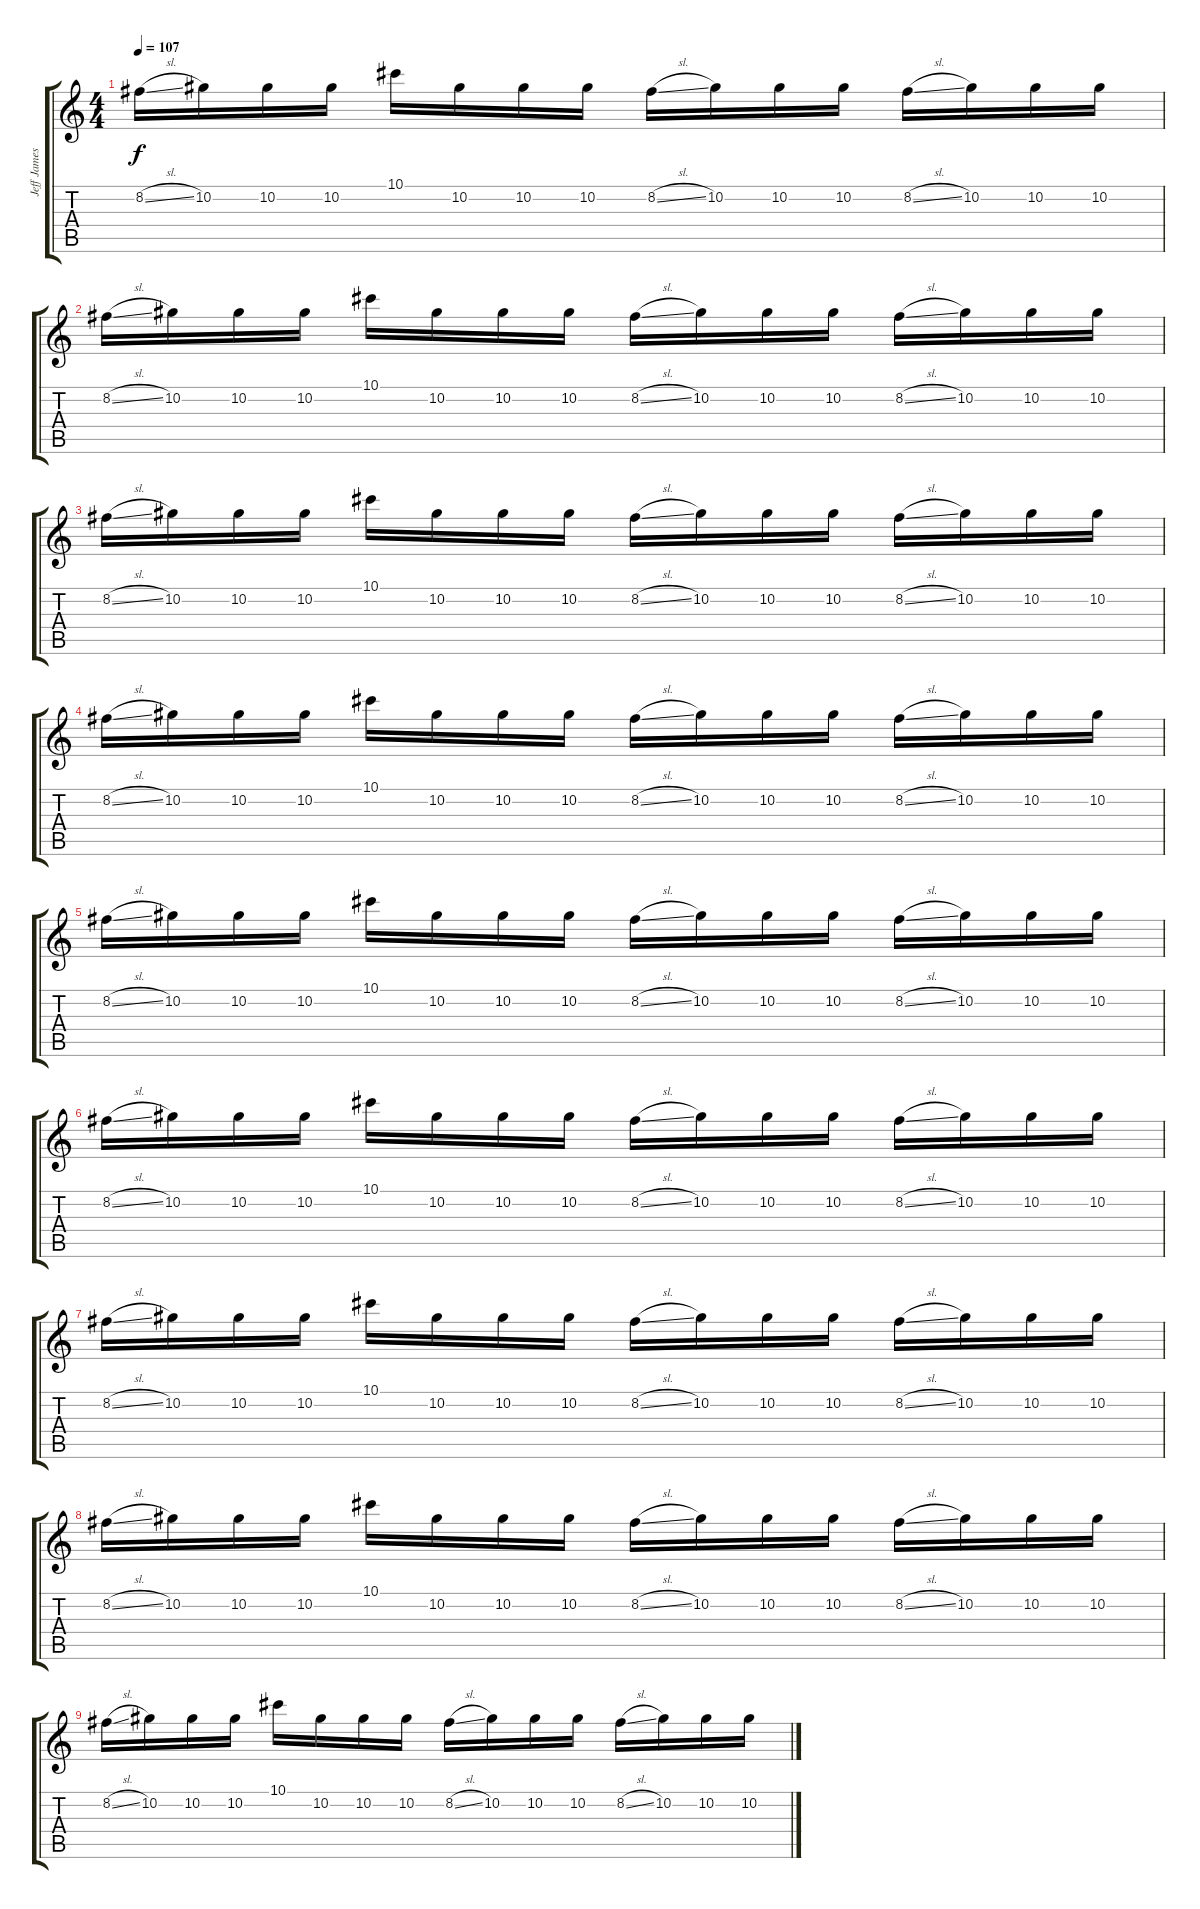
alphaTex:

\track ("Jeff James" "Jeff James") {instrument distortionguitar}
\staff {score tabs}
\tuning (Eb4 Bb3 Gb3 Db3 Ab2 Db2) {hide}
\ts (4 4)
\tempo 107
\clef g2
\ks c
8.2{sl}.16{dy f} 10.2.16 10.2.16 10.2.16 10.1.16 10.2.16 10.2.16 10.2.16 8.2{sl}.16 10.2.16 10.2.16 10.2.16 8.2{sl}.16 10.2.16 10.2.16 10.2.16 |
8.2{sl}.16 10.2.16 10.2.16 10.2.16 10.1.16 10.2.16 10.2.16 10.2.16 8.2{sl}.16 10.2.16 10.2.16 10.2.16 8.2{sl}.16 10.2.16 10.2.16 10.2.16 |
8.2{sl}.16 10.2.16 10.2.16 10.2.16 10.1.16 10.2.16 10.2.16 10.2.16 8.2{sl}.16 10.2.16 10.2.16 10.2.16 8.2{sl}.16 10.2.16 10.2.16 10.2.16 |
8.2{sl}.16 10.2.16 10.2.16 10.2.16 10.1.16 10.2.16 10.2.16 10.2.16 8.2{sl}.16 10.2.16 10.2.16 10.2.16 8.2{sl}.16 10.2.16 10.2.16 10.2.16 |
8.2{sl}.16 10.2.16 10.2.16 10.2.16 10.1.16 10.2.16 10.2.16 10.2.16 8.2{sl}.16 10.2.16 10.2.16 10.2.16 8.2{sl}.16 10.2.16 10.2.16 10.2.16 |
8.2{sl}.16 10.2.16 10.2.16 10.2.16 10.1.16 10.2.16 10.2.16 10.2.16 8.2{sl}.16 10.2.16 10.2.16 10.2.16 8.2{sl}.16 10.2.16 10.2.16 10.2.16 |
8.2{sl}.16 10.2.16 10.2.16 10.2.16 10.1.16 10.2.16 10.2.16 10.2.16 8.2{sl}.16 10.2.16 10.2.16 10.2.16 8.2{sl}.16 10.2.16 10.2.16 10.2.16 |
8.2{sl}.16 10.2.16 10.2.16 10.2.16 10.1.16 10.2.16 10.2.16 10.2.16 8.2{sl}.16 10.2.16 10.2.16 10.2.16 8.2{sl}.16 10.2.16 10.2.16 10.2.16 |
8.2{sl}.16 10.2.16 10.2.16 10.2.16 10.1.16 10.2.16 10.2.16 10.2.16 8.2{sl}.16 10.2.16 10.2.16 10.2.16 8.2{sl}.16 10.2.16 10.2.16 10.2.16
